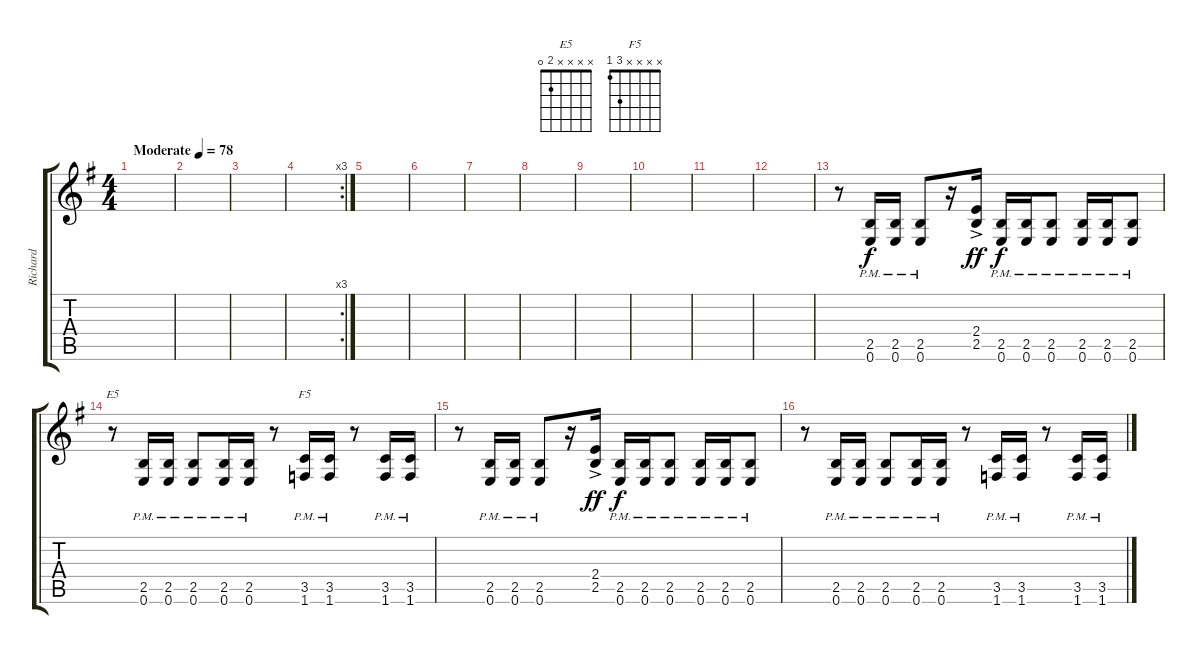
\track ("Richard" "Richard") {instrument distortionguitar}
\staff {score tabs}
\tuning (E4 B3 G3 D3 A2 E2) {hide}
\chord ("E5" x x x x 2 0)
\chord ("F5" x x x x 3 1)
\ts (4 4)
\tempo (78 "Moderate")
\clef g2
\ks g
|
|
|
\rc 3
|
|
|
|
|
|
|
|
|
r.8 (2.5{pm} 0.6{pm}).16 (2.5{pm} 0.6{pm}).16 (2.5{pm} 0.6{pm}).8 r.16 (2.4{ac} 2.5{ac}).16{dy ff} (2.5{pm} 0.6{pm}).16{dy f} (2.5{pm} 0.6{pm}).16 (2.5{pm} 0.6{pm}).8 (2.5{pm} 0.6{pm}).16 (2.5{pm} 0.6{pm}).16 (2.5{pm} 0.6{pm}).8 |
r.8{ch "E5"} (2.5{pm} 0.6{pm}).16 (2.5{pm} 0.6{pm}).16 (2.5{pm} 0.6{pm}).8 (2.5{pm} 0.6{pm}).16 (2.5{pm} 0.6{pm}).16 r.8 (3.5{pm} 1.6{pm}).16{ch "F5"} (3.5{pm} 1.6{pm}).16 r.8 (3.5{pm} 1.6{pm}).16 (3.5{pm} 1.6{pm}).16 |
r.8 (2.5{pm} 0.6{pm}).16 (2.5{pm} 0.6{pm}).16 (2.5{pm} 0.6{pm}).8 r.16 (2.4{ac} 2.5{ac}).16{dy ff} (2.5{pm} 0.6{pm}).16{dy f} (2.5{pm} 0.6{pm}).16 (2.5{pm} 0.6{pm}).8 (2.5{pm} 0.6{pm}).16 (2.5{pm} 0.6{pm}).16 (2.5{pm} 0.6{pm}).8 |
r.8 (2.5{pm} 0.6{pm}).16 (2.5{pm} 0.6{pm}).16 (2.5{pm} 0.6{pm}).8 (2.5{pm} 0.6{pm}).16 (2.5{pm} 0.6{pm}).16 r.8 (3.5{pm} 1.6{pm}).16 (3.5{pm} 1.6{pm}).16 r.8 (3.5{pm} 1.6{pm}).16 (3.5{pm} 1.6{pm}).16
